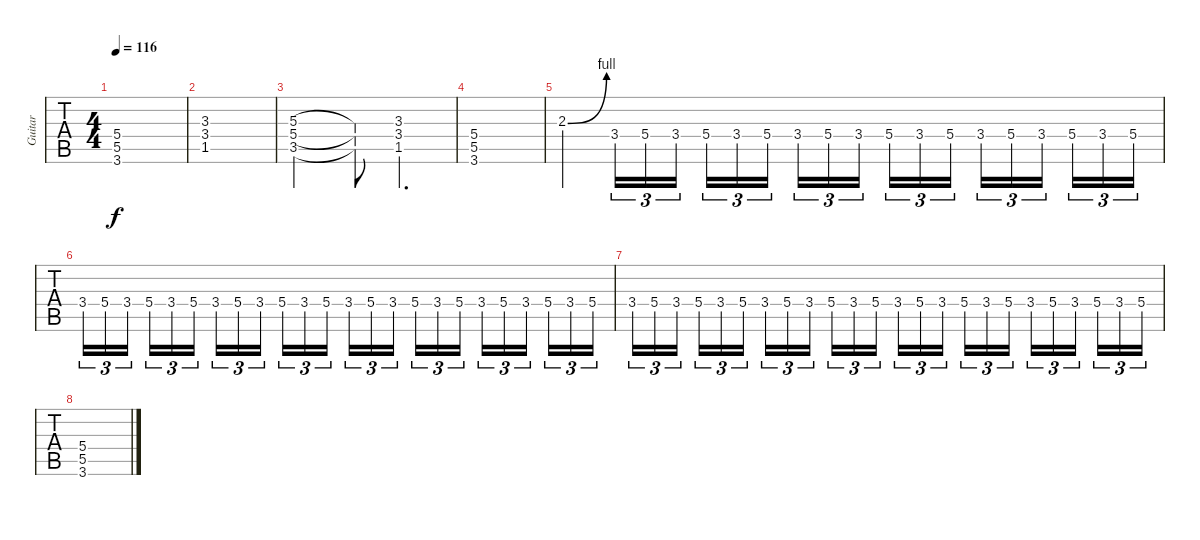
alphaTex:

\track ("Guitar" "Guitar") {instrument distortionguitar}
\staff {tabs}
\tuning (E4 B3 G3 D3 A2 E2) {hide}
\ts (4 4)
\tempo 116
\clef g2
\ks c
(5.4 5.5 3.6).1{dy f} |
(3.3 3.4 1.5).1 |
(5.3 5.4 3.5).2 (5.3{t} 5.4{t} 3.5{t}).8 (3.3 3.4 1.5).4{d} |
(5.4 5.5 3.6).1 |
2.3{be (bend 0 0 60 4)}.4 3.4.16{tu (3 2)} 5.4.16{tu (3 2)} 3.4.16{tu (3 2) beam splitsecondary} 5.4.16{tu (3 2)} 3.4.16{tu (3 2)} 5.4.16{tu (3 2)} 3.4.16{tu (3 2)} 5.4.16{tu (3 2)} 3.4.16{tu (3 2) beam splitsecondary} 5.4.16{tu (3 2)} 3.4.16{tu (3 2)} 5.4.16{tu (3 2)} 3.4.16{tu (3 2)} 5.4.16{tu (3 2)} 3.4.16{tu (3 2) beam splitsecondary} 5.4.16{tu (3 2)} 3.4.16{tu (3 2)} 5.4.16{tu (3 2)} |
3.4.16{tu (3 2)} 5.4.16{tu (3 2)} 3.4.16{tu (3 2) beam splitsecondary} 5.4.16{tu (3 2)} 3.4.16{tu (3 2)} 5.4.16{tu (3 2)} 3.4.16{tu (3 2)} 5.4.16{tu (3 2)} 3.4.16{tu (3 2) beam splitsecondary} 5.4.16{tu (3 2)} 3.4.16{tu (3 2)} 5.4.16{tu (3 2)} 3.4.16{tu (3 2)} 5.4.16{tu (3 2)} 3.4.16{tu (3 2) beam splitsecondary} 5.4.16{tu (3 2)} 3.4.16{tu (3 2)} 5.4.16{tu (3 2)} 3.4.16{tu (3 2)} 5.4.16{tu (3 2)} 3.4.16{tu (3 2) beam splitsecondary} 5.4.16{tu (3 2)} 3.4.16{tu (3 2)} 5.4.16{tu (3 2)} |
3.4.16{tu (3 2)} 5.4.16{tu (3 2)} 3.4.16{tu (3 2) beam splitsecondary} 5.4.16{tu (3 2)} 3.4.16{tu (3 2)} 5.4.16{tu (3 2)} 3.4.16{tu (3 2)} 5.4.16{tu (3 2)} 3.4.16{tu (3 2) beam splitsecondary} 5.4.16{tu (3 2)} 3.4.16{tu (3 2)} 5.4.16{tu (3 2)} 3.4.16{tu (3 2)} 5.4.16{tu (3 2)} 3.4.16{tu (3 2) beam splitsecondary} 5.4.16{tu (3 2)} 3.4.16{tu (3 2)} 5.4.16{tu (3 2)} 3.4.16{tu (3 2)} 5.4.16{tu (3 2)} 3.4.16{tu (3 2) beam splitsecondary} 5.4.16{tu (3 2)} 3.4.16{tu (3 2)} 5.4.16{tu (3 2)} |
(5.4 5.5 3.6).1
